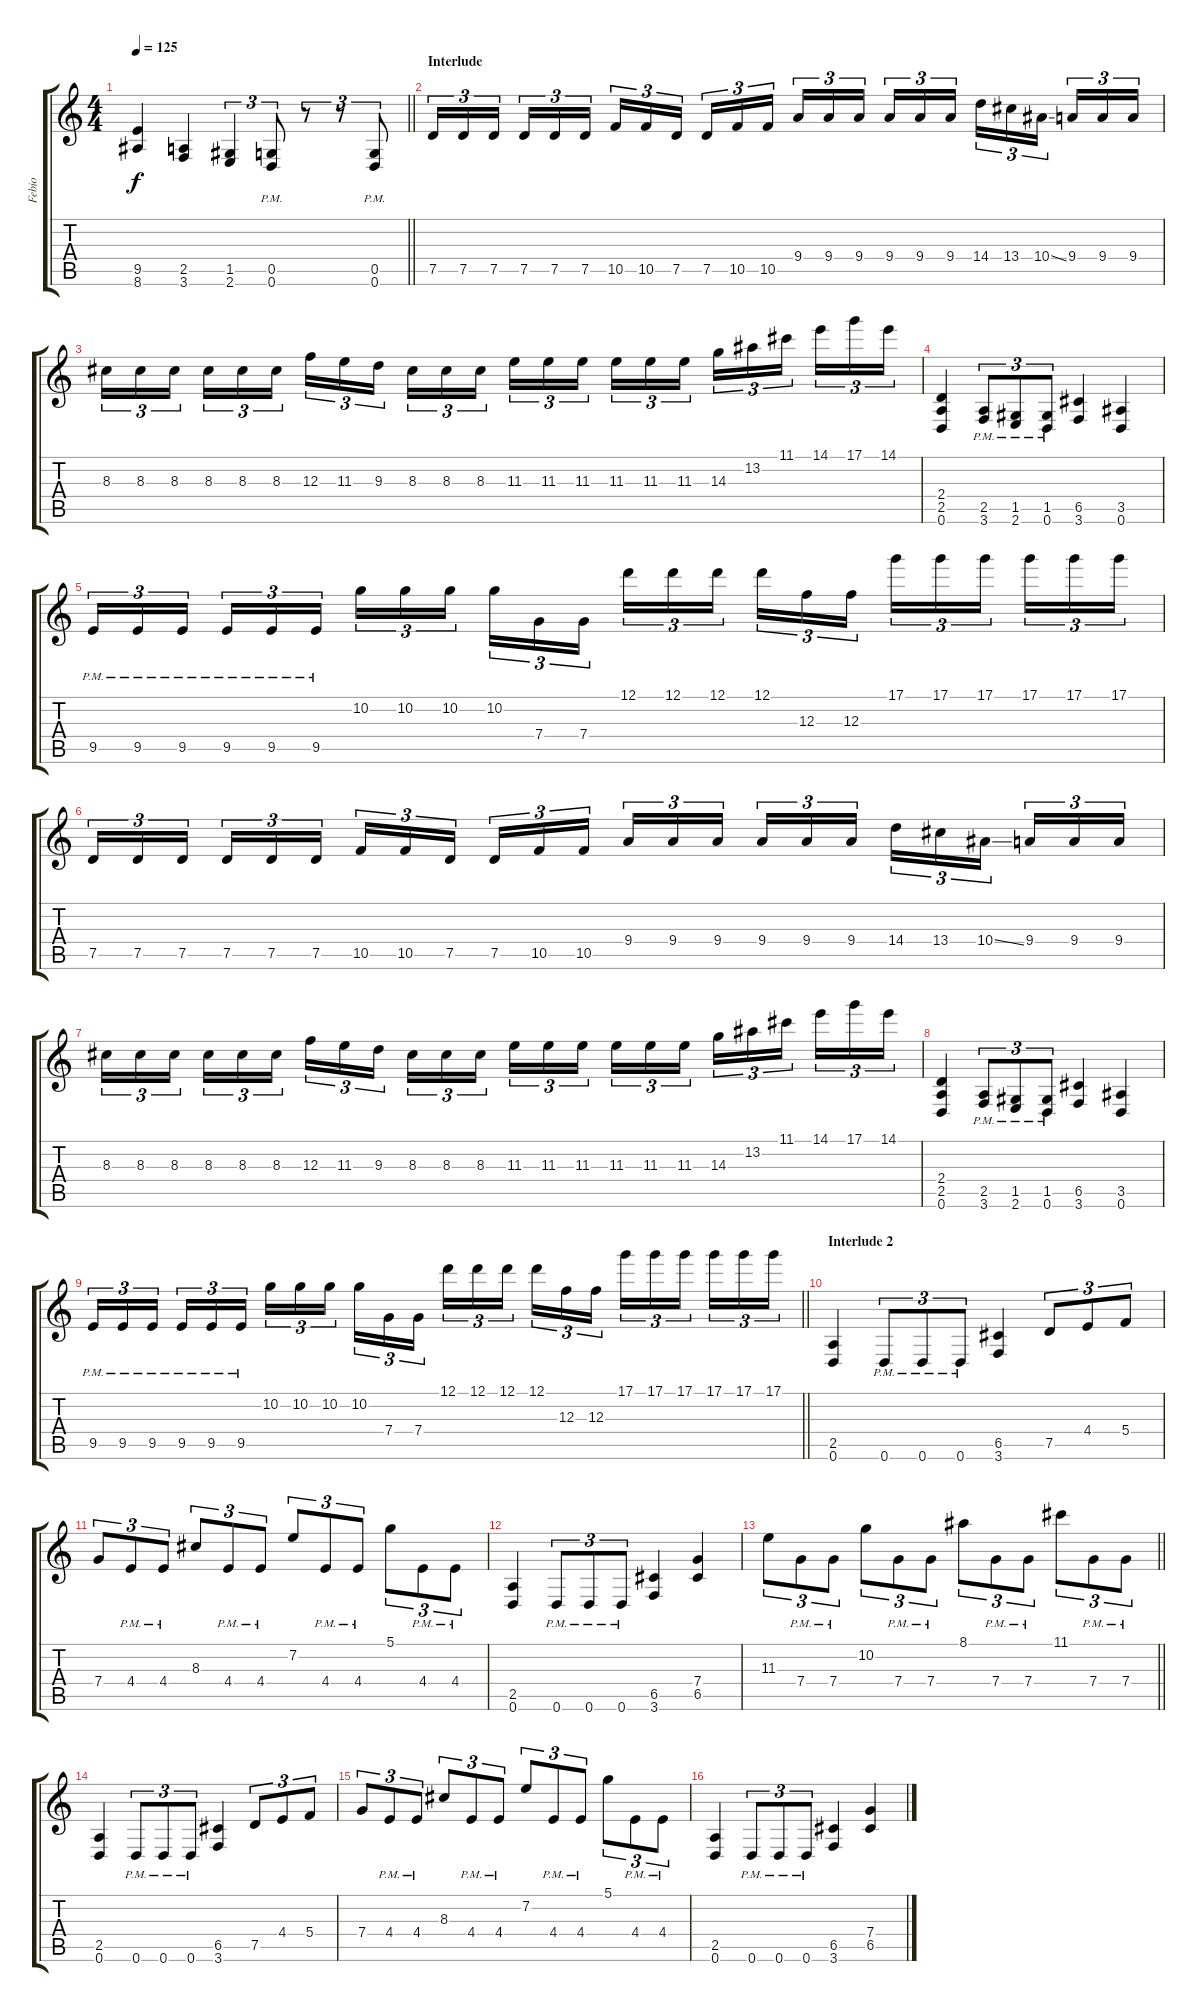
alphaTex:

\track ("Febio" "Febio") {instrument distortionguitar}
\staff {score tabs}
\tuning (D4 A3 F3 C3 G2 D2) {hide}
\ts (4 4)
\tempo 125
\clef g2
\barLineRight lightlight
\ks c
(9.5 8.6).4{dy f} (2.5 3.6).4 (1.5 2.6).4{tu (3 2)} (0.5{pm} 0.6{pm}).8{tu (3 2)} r.8{tu (3 2)} r.8{tu (3 2)} (0.5{pm} 0.6{pm}).8{tu (3 2)} |
\section ("" "Interlude")
7.5.16{tu (3 2)} 7.5.16{tu (3 2)} 7.5.16{tu (3 2) beam splitsecondary} 7.5.16{tu (3 2)} 7.5.16{tu (3 2)} 7.5.16{tu (3 2)} 10.5.16{tu (3 2)} 10.5.16{tu (3 2)} 7.5.16{tu (3 2) beam splitsecondary} 7.5.16{tu (3 2)} 10.5.16{tu (3 2)} 10.5.16{tu (3 2)} 9.4.16{tu (3 2)} 9.4.16{tu (3 2)} 9.4.16{tu (3 2) beam splitsecondary} 9.4.16{tu (3 2)} 9.4.16{tu (3 2)} 9.4.16{tu (3 2)} 14.4.16{tu (3 2)} 13.4.16{tu (3 2)} 10.4{ss}.16{tu (3 2) beam splitsecondary} 9.4.16{tu (3 2)} 9.4.16{tu (3 2)} 9.4.16{tu (3 2)} |
8.3.16{tu (3 2)} 8.3.16{tu (3 2)} 8.3.16{tu (3 2) beam splitsecondary} 8.3.16{tu (3 2)} 8.3.16{tu (3 2)} 8.3.16{tu (3 2)} 12.3.16{tu (3 2)} 11.3.16{tu (3 2)} 9.3.16{tu (3 2) beam splitsecondary} 8.3.16{tu (3 2)} 8.3.16{tu (3 2)} 8.3.16{tu (3 2)} 11.3.16{tu (3 2)} 11.3.16{tu (3 2)} 11.3.16{tu (3 2) beam splitsecondary} 11.3.16{tu (3 2)} 11.3.16{tu (3 2)} 11.3.16{tu (3 2)} 14.3.16{tu (3 2)} 13.2.16{tu (3 2)} 11.1.16{tu (3 2) beam splitsecondary} 14.1.16{tu (3 2)} 17.1.16{tu (3 2)} 14.1.16{tu (3 2)} |
(2.4 2.5 0.6).4 (2.5{pm} 3.6{pm}).8{tu (3 2)} (1.5{pm} 2.6{pm}).8{tu (3 2)} (1.5{pm} 0.6{pm}).8{tu (3 2)} (6.5 3.6).4 (3.5 0.6).4 |
9.5{pm}.16{tu (3 2)} 9.5{pm}.16{tu (3 2)} 9.5{pm}.16{tu (3 2) beam splitsecondary} 9.5{pm}.16{tu (3 2)} 9.5{pm}.16{tu (3 2)} 9.5{pm}.16{tu (3 2)} 10.2.16{tu (3 2)} 10.2.16{tu (3 2)} 10.2.16{tu (3 2) beam splitsecondary} 10.2.16{tu (3 2)} 7.4.16{tu (3 2)} 7.4.16{tu (3 2)} 12.1.16{tu (3 2)} 12.1.16{tu (3 2)} 12.1.16{tu (3 2) beam splitsecondary} 12.1.16{tu (3 2)} 12.3.16{tu (3 2)} 12.3.16{tu (3 2)} 17.1.16{tu (3 2)} 17.1.16{tu (3 2)} 17.1.16{tu (3 2) beam splitsecondary} 17.1.16{tu (3 2)} 17.1.16{tu (3 2)} 17.1.16{tu (3 2)} |
7.5.16{tu (3 2)} 7.5.16{tu (3 2)} 7.5.16{tu (3 2) beam splitsecondary} 7.5.16{tu (3 2)} 7.5.16{tu (3 2)} 7.5.16{tu (3 2)} 10.5.16{tu (3 2)} 10.5.16{tu (3 2)} 7.5.16{tu (3 2) beam splitsecondary} 7.5.16{tu (3 2)} 10.5.16{tu (3 2)} 10.5.16{tu (3 2)} 9.4.16{tu (3 2)} 9.4.16{tu (3 2)} 9.4.16{tu (3 2) beam splitsecondary} 9.4.16{tu (3 2)} 9.4.16{tu (3 2)} 9.4.16{tu (3 2)} 14.4.16{tu (3 2)} 13.4.16{tu (3 2)} 10.4{ss}.16{tu (3 2) beam splitsecondary} 9.4.16{tu (3 2)} 9.4.16{tu (3 2)} 9.4.16{tu (3 2)} |
8.3.16{tu (3 2)} 8.3.16{tu (3 2)} 8.3.16{tu (3 2) beam splitsecondary} 8.3.16{tu (3 2)} 8.3.16{tu (3 2)} 8.3.16{tu (3 2)} 12.3.16{tu (3 2)} 11.3.16{tu (3 2)} 9.3.16{tu (3 2) beam splitsecondary} 8.3.16{tu (3 2)} 8.3.16{tu (3 2)} 8.3.16{tu (3 2)} 11.3.16{tu (3 2)} 11.3.16{tu (3 2)} 11.3.16{tu (3 2) beam splitsecondary} 11.3.16{tu (3 2)} 11.3.16{tu (3 2)} 11.3.16{tu (3 2)} 14.3.16{tu (3 2)} 13.2.16{tu (3 2)} 11.1.16{tu (3 2) beam splitsecondary} 14.1.16{tu (3 2)} 17.1.16{tu (3 2)} 14.1.16{tu (3 2)} |
(2.4 2.5 0.6).4 (2.5{pm} 3.6{pm}).8{tu (3 2)} (1.5{pm} 2.6{pm}).8{tu (3 2)} (1.5{pm} 0.6{pm}).8{tu (3 2)} (6.5 3.6).4 (3.5 0.6).4 |
\barLineRight lightlight
9.5{pm}.16{tu (3 2)} 9.5{pm}.16{tu (3 2)} 9.5{pm}.16{tu (3 2) beam splitsecondary} 9.5{pm}.16{tu (3 2)} 9.5{pm}.16{tu (3 2)} 9.5{pm}.16{tu (3 2)} 10.2.16{tu (3 2)} 10.2.16{tu (3 2)} 10.2.16{tu (3 2) beam splitsecondary} 10.2.16{tu (3 2)} 7.4.16{tu (3 2)} 7.4.16{tu (3 2)} 12.1.16{tu (3 2)} 12.1.16{tu (3 2)} 12.1.16{tu (3 2) beam splitsecondary} 12.1.16{tu (3 2)} 12.3.16{tu (3 2)} 12.3.16{tu (3 2)} 17.1.16{tu (3 2)} 17.1.16{tu (3 2)} 17.1.16{tu (3 2) beam splitsecondary} 17.1.16{tu (3 2)} 17.1.16{tu (3 2)} 17.1.16{tu (3 2)} |
\section ("" "Interlude 2")
(2.5 0.6).4 0.6{pm}.8{tu (3 2)} 0.6{pm}.8{tu (3 2)} 0.6{pm}.8{tu (3 2)} (6.5 3.6).4 7.5.8{tu (3 2)} 4.4.8{tu (3 2)} 5.4.8{tu (3 2)} |
7.4.8{tu (3 2)} 4.4{pm}.8{tu (3 2)} 4.4{pm}.8{tu (3 2)} 8.3.8{tu (3 2)} 4.4{pm}.8{tu (3 2)} 4.4{pm}.8{tu (3 2)} 7.2.8{tu (3 2)} 4.4{pm}.8{tu (3 2)} 4.4{pm}.8{tu (3 2)} 5.1.8{tu (3 2)} 4.4{pm}.8{tu (3 2)} 4.4{pm}.8{tu (3 2)} |
(2.5 0.6).4 0.6{pm}.8{tu (3 2)} 0.6{pm}.8{tu (3 2)} 0.6{pm}.8{tu (3 2)} (6.5 3.6).4 (7.4 6.5).4 |
\barLineRight lightlight
11.3.8{tu (3 2)} 7.4{pm}.8{tu (3 2)} 7.4{pm}.8{tu (3 2)} 10.2.8{tu (3 2)} 7.4{pm}.8{tu (3 2)} 7.4{pm}.8{tu (3 2)} 8.1.8{tu (3 2)} 7.4{pm}.8{tu (3 2)} 7.4{pm}.8{tu (3 2)} 11.1.8{tu (3 2)} 7.4{pm}.8{tu (3 2)} 7.4{pm}.8{tu (3 2)} |
(2.5 0.6).4 0.6{pm}.8{tu (3 2)} 0.6{pm}.8{tu (3 2)} 0.6{pm}.8{tu (3 2)} (6.5 3.6).4 7.5.8{tu (3 2)} 4.4.8{tu (3 2)} 5.4.8{tu (3 2)} |
7.4.8{tu (3 2)} 4.4{pm}.8{tu (3 2)} 4.4{pm}.8{tu (3 2)} 8.3.8{tu (3 2)} 4.4{pm}.8{tu (3 2)} 4.4{pm}.8{tu (3 2)} 7.2.8{tu (3 2)} 4.4{pm}.8{tu (3 2)} 4.4{pm}.8{tu (3 2)} 5.1.8{tu (3 2)} 4.4{pm}.8{tu (3 2)} 4.4{pm}.8{tu (3 2)} |
(2.5 0.6).4 0.6{pm}.8{tu (3 2)} 0.6{pm}.8{tu (3 2)} 0.6{pm}.8{tu (3 2)} (6.5 3.6).4 (7.4 6.5).4
